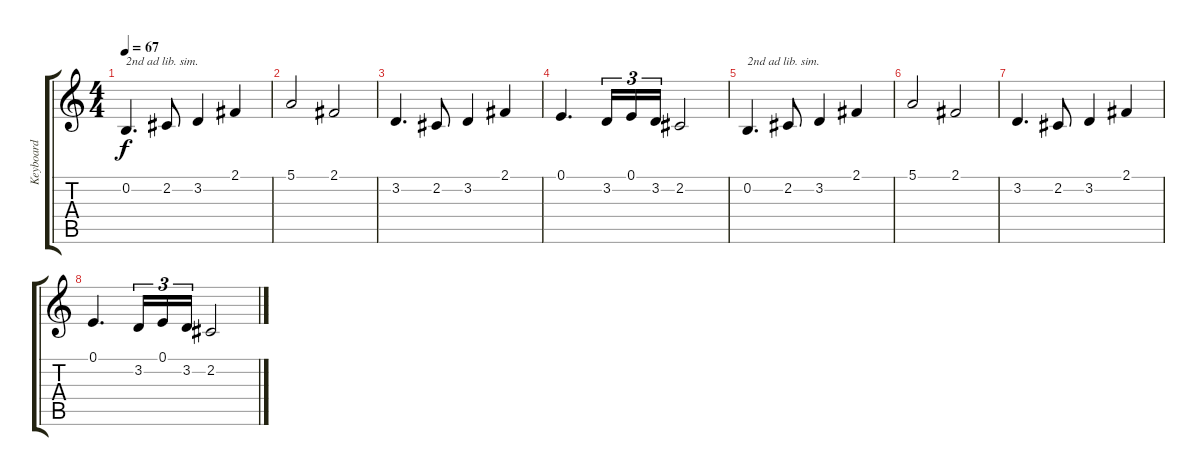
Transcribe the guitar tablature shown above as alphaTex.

\track ("Keyboard" "Keyboard") {instrument stringensemble1}
\staff {score tabs}
\tuning (E4 B3 G3 D3 A2 E2) {hide}
\ts (4 4)
\tempo 67
\clef g2
\ks c
0.2.4{d txt "2nd ad lib. sim." dy f} 2.2.8 3.2.4 2.1.4 |
5.1.2 2.1.2 |
3.2.4{d} 2.2.8 3.2.4 2.1.4 |
0.1.4{d} 3.2.16{tu (3 2)} 0.1.16{tu (3 2)} 3.2.16{tu (3 2)} 2.2.2 |
0.2.4{d txt "2nd ad lib. sim."} 2.2.8 3.2.4 2.1.4 |
5.1.2 2.1.2 |
3.2.4{d} 2.2.8 3.2.4 2.1.4 |
0.1.4{d} 3.2.16{tu (3 2)} 0.1.16{tu (3 2)} 3.2.16{tu (3 2)} 2.2.2
